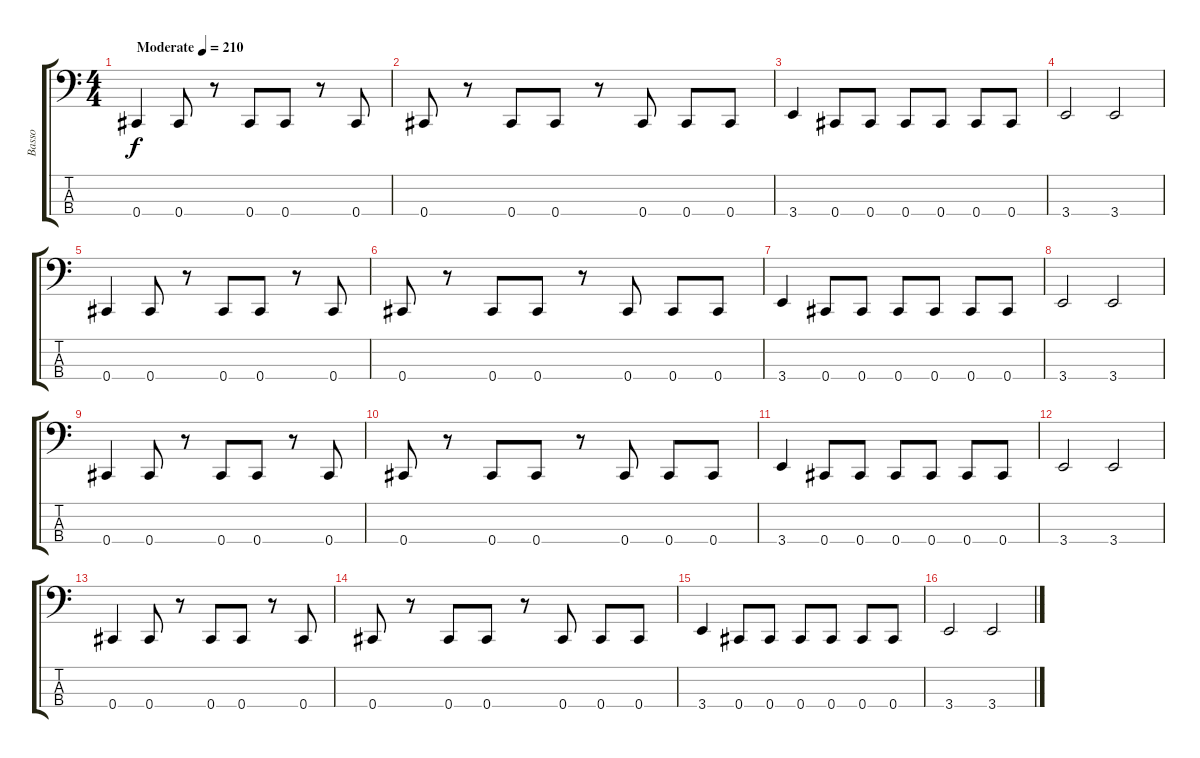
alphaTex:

\track ("Basso" "Basso") {instrument electricbassfinger}
\staff {score tabs}
\tuning (Gb2 Db2 Ab1 Db1) {hide}
\ts (4 4)
\tempo (210 "Moderate")
\clef f4
\ks c
0.4.4{dy f instrument electricbassfinger} 0.4.8 r.8 0.4.8 0.4.8 r.8 0.4.8 |
0.4.8 r.8 0.4.8 0.4.8 r.8 0.4.8 0.4.8 0.4.8 |
3.4.4 0.4.8 0.4.8 0.4.8 0.4.8 0.4.8 0.4.8 |
3.4.2 3.4.2 |
0.4.4 0.4.8 r.8 0.4.8 0.4.8 r.8 0.4.8 |
0.4.8 r.8 0.4.8 0.4.8 r.8 0.4.8 0.4.8 0.4.8 |
3.4.4 0.4.8 0.4.8 0.4.8 0.4.8 0.4.8 0.4.8 |
3.4.2 3.4.2 |
0.4.4 0.4.8 r.8 0.4.8 0.4.8 r.8 0.4.8 |
0.4.8 r.8 0.4.8 0.4.8 r.8 0.4.8 0.4.8 0.4.8 |
3.4.4 0.4.8 0.4.8 0.4.8 0.4.8 0.4.8 0.4.8 |
3.4.2 3.4.2 |
0.4.4 0.4.8 r.8 0.4.8 0.4.8 r.8 0.4.8 |
0.4.8 r.8 0.4.8 0.4.8 r.8 0.4.8 0.4.8 0.4.8 |
3.4.4 0.4.8 0.4.8 0.4.8 0.4.8 0.4.8 0.4.8 |
3.4.2 3.4.2
